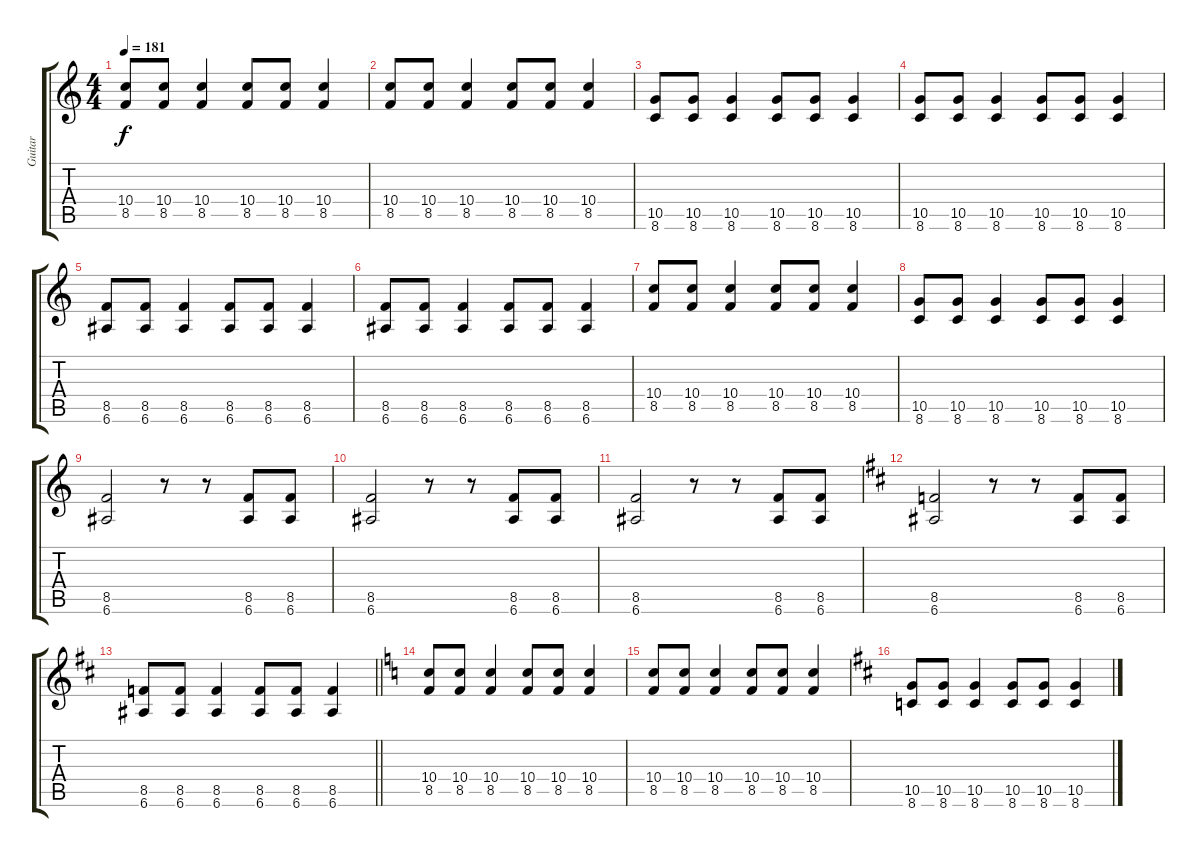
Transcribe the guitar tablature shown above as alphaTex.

\track ("Guitar" "Guitar") {instrument overdrivenguitar}
\staff {score tabs}
\tuning (E4 B3 G3 D3 A2 E2) {hide}
\ts (4 4)
\tempo 181
\clef g2
\ks c
(10.4 8.5).8{dy f} (10.4 8.5).8 (10.4 8.5).4 (10.4 8.5).8 (10.4 8.5).8 (10.4 8.5).4 |
(10.4 8.5).8 (10.4 8.5).8 (10.4 8.5).4 (10.4 8.5).8 (10.4 8.5).8 (10.4 8.5).4 |
(10.5 8.6).8 (10.5 8.6).8 (10.5 8.6).4 (10.5 8.6).8 (10.5 8.6).8 (10.5 8.6).4 |
(10.5 8.6).8 (10.5 8.6).8 (10.5 8.6).4 (10.5 8.6).8 (10.5 8.6).8 (10.5 8.6).4 |
(8.5 6.6).8 (8.5 6.6).8 (8.5 6.6).4 (8.5 6.6).8 (8.5 6.6).8 (8.5 6.6).4 |
(8.5 6.6).8 (8.5 6.6).8 (8.5 6.6).4 (8.5 6.6).8 (8.5 6.6).8 (8.5 6.6).4 |
(10.4 8.5).8 (10.4 8.5).8 (10.4 8.5).4 (10.4 8.5).8 (10.4 8.5).8 (10.4 8.5).4 |
(10.5 8.6).8 (10.5 8.6).8 (10.5 8.6).4 (10.5 8.6).8 (10.5 8.6).8 (10.5 8.6).4 |
(8.5 6.6).2 r.8 r.8 (8.5 6.6).8 (8.5 6.6).8 |
(8.5 6.6).2 r.8 r.8 (8.5 6.6).8 (8.5 6.6).8 |
(8.5 6.6).2 r.8 r.8 (8.5 6.6).8 (8.5 6.6).8 |
\ks d
(8.5 6.6).2 r.8 r.8 (8.5 6.6).8 (8.5 6.6).8 |
\barLineRight lightlight
(8.5 6.6).8 (8.5 6.6).8 (8.5 6.6).4 (8.5 6.6).8 (8.5 6.6).8 (8.5 6.6).4 |
\ks c
(10.4 8.5).8 (10.4 8.5).8 (10.4 8.5).4 (10.4 8.5).8 (10.4 8.5).8 (10.4 8.5).4 |
(10.4 8.5).8 (10.4 8.5).8 (10.4 8.5).4 (10.4 8.5).8 (10.4 8.5).8 (10.4 8.5).4 |
\ks d
(10.5 8.6).8 (10.5 8.6).8 (10.5 8.6).4 (10.5 8.6).8 (10.5 8.6).8 (10.5 8.6).4
